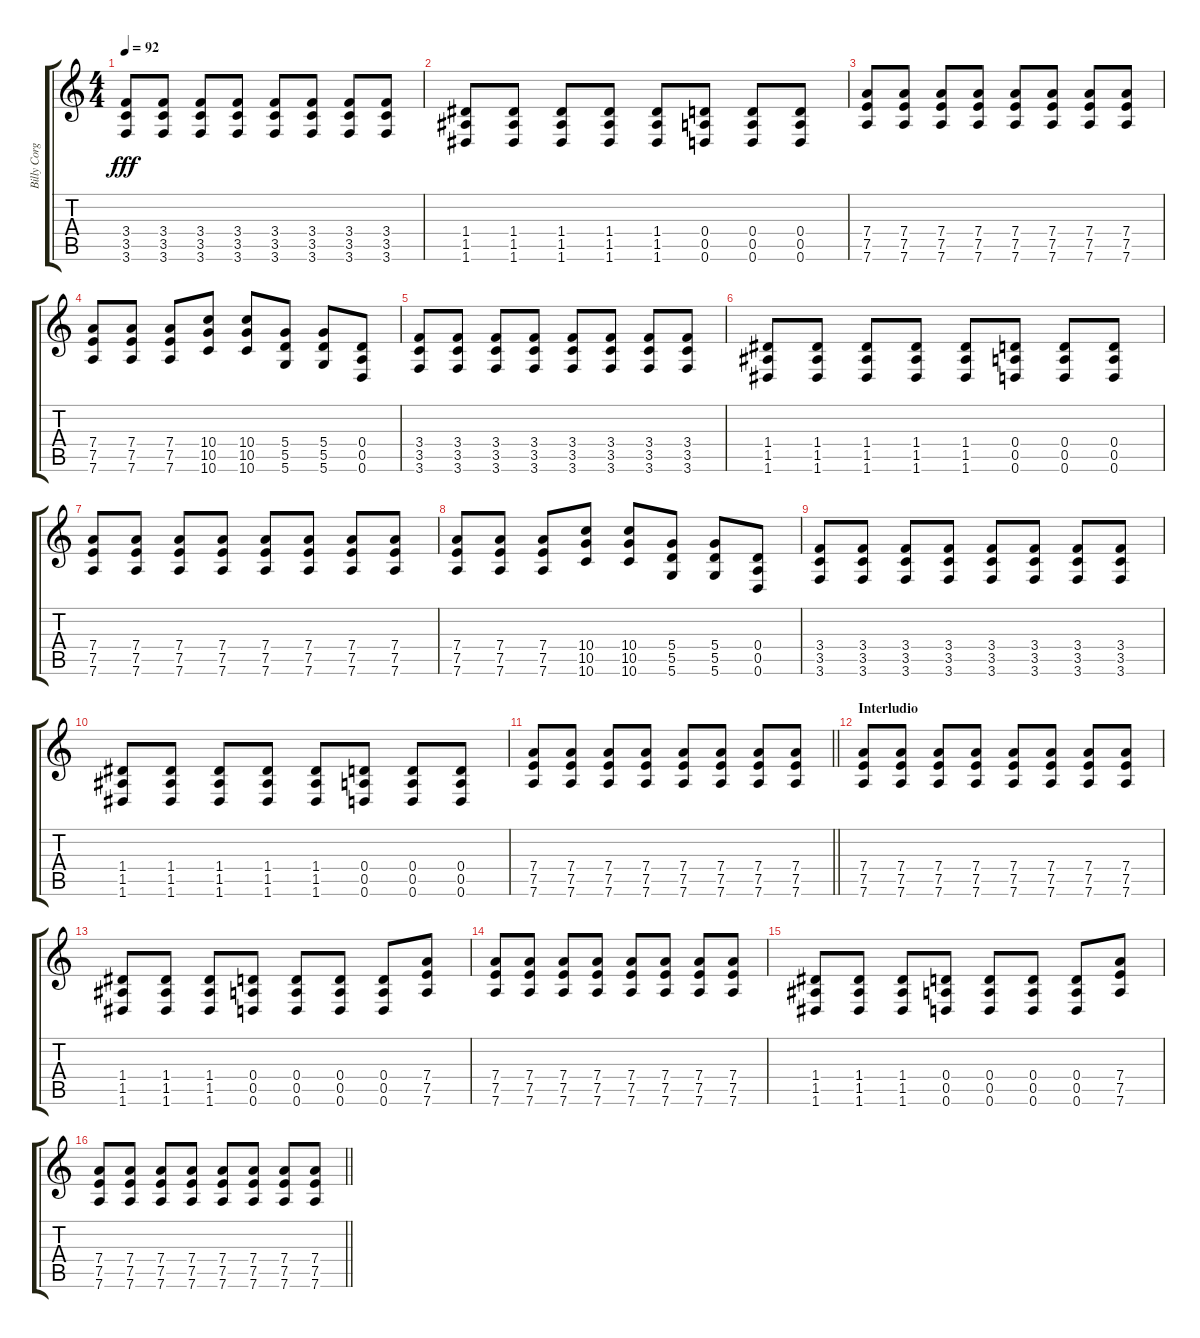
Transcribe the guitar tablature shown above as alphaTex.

\track ("Billy Corgan" "Billy Corg") {instrument distortionguitar}
\staff {score tabs}
\tuning (E4 B3 G3 D3 A2 D2) {hide}
\ts (4 4)
\tempo 92
\clef g2
\ks c
(3.4 3.5 3.6).8{dy fff} (3.4 3.5 3.6).8 (3.4 3.5 3.6).8 (3.4 3.5 3.6).8 (3.4 3.5 3.6).8 (3.4 3.5 3.6).8 (3.4 3.5 3.6).8 (3.4 3.5 3.6).8 |
(1.4 1.5 1.6).8 (1.4 1.5 1.6).8 (1.4 1.5 1.6).8 (1.4 1.5 1.6).8 (1.4 1.5 1.6).8 (0.4 0.5 0.6).8 (0.4 0.5 0.6).8 (0.4 0.5 0.6).8 |
(7.4 7.5 7.6).8 (7.4 7.5 7.6).8 (7.4 7.5 7.6).8 (7.4 7.5 7.6).8 (7.4 7.5 7.6).8 (7.4 7.5 7.6).8 (7.4 7.5 7.6).8 (7.4 7.5 7.6).8 |
(7.4 7.5 7.6).8 (7.4 7.5 7.6).8 (7.4 7.5 7.6).8 (10.4 10.5 10.6).8 (10.4 10.5 10.6).8 (5.4 5.5 5.6).8 (5.4 5.5 5.6).8 (0.4 0.5 0.6).8 |
(3.4 3.5 3.6).8 (3.4 3.5 3.6).8 (3.4 3.5 3.6).8 (3.4 3.5 3.6).8 (3.4 3.5 3.6).8 (3.4 3.5 3.6).8 (3.4 3.5 3.6).8 (3.4 3.5 3.6).8 |
(1.4 1.5 1.6).8 (1.4 1.5 1.6).8 (1.4 1.5 1.6).8 (1.4 1.5 1.6).8 (1.4 1.5 1.6).8 (0.4 0.5 0.6).8 (0.4 0.5 0.6).8 (0.4 0.5 0.6).8 |
(7.4 7.5 7.6).8 (7.4 7.5 7.6).8 (7.4 7.5 7.6).8 (7.4 7.5 7.6).8 (7.4 7.5 7.6).8 (7.4 7.5 7.6).8 (7.4 7.5 7.6).8 (7.4 7.5 7.6).8 |
(7.4 7.5 7.6).8 (7.4 7.5 7.6).8 (7.4 7.5 7.6).8 (10.4 10.5 10.6).8 (10.4 10.5 10.6).8 (5.4 5.5 5.6).8 (5.4 5.5 5.6).8 (0.4 0.5 0.6).8 |
(3.4 3.5 3.6).8 (3.4 3.5 3.6).8 (3.4 3.5 3.6).8 (3.4 3.5 3.6).8 (3.4 3.5 3.6).8 (3.4 3.5 3.6).8 (3.4 3.5 3.6).8 (3.4 3.5 3.6).8 |
(1.4 1.5 1.6).8 (1.4 1.5 1.6).8 (1.4 1.5 1.6).8 (1.4 1.5 1.6).8 (1.4 1.5 1.6).8 (0.4 0.5 0.6).8 (0.4 0.5 0.6).8 (0.4 0.5 0.6).8 |
\barLineRight lightlight
(7.4 7.5 7.6).8 (7.4 7.5 7.6).8 (7.4 7.5 7.6).8 (7.4 7.5 7.6).8 (7.4 7.5 7.6).8 (7.4 7.5 7.6).8 (7.4 7.5 7.6).8 (7.4 7.5 7.6).8 |
\section ("" "Interludio")
(7.4 7.5 7.6).8 (7.4 7.5 7.6).8 (7.4 7.5 7.6).8 (7.4 7.5 7.6).8 (7.4 7.5 7.6).8 (7.4 7.5 7.6).8 (7.4 7.5 7.6).8 (7.4 7.5 7.6).8 |
(1.4 1.5 1.6).8 (1.4 1.5 1.6).8 (1.4 1.5 1.6).8 (0.4 0.5 0.6).8 (0.4 0.5 0.6).8 (0.4 0.5 0.6).8 (0.4 0.5 0.6).8 (7.4 7.5 7.6).8 |
(7.4 7.5 7.6).8 (7.4 7.5 7.6).8 (7.4 7.5 7.6).8 (7.4 7.5 7.6).8 (7.4 7.5 7.6).8 (7.4 7.5 7.6).8 (7.4 7.5 7.6).8 (7.4 7.5 7.6).8 |
(1.4 1.5 1.6).8 (1.4 1.5 1.6).8 (1.4 1.5 1.6).8 (0.4 0.5 0.6).8 (0.4 0.5 0.6).8 (0.4 0.5 0.6).8 (0.4 0.5 0.6).8 (7.4 7.5 7.6).8 |
\barLineRight lightlight
(7.4 7.5 7.6).8 (7.4 7.5 7.6).8 (7.4 7.5 7.6).8 (7.4 7.5 7.6).8 (7.4 7.5 7.6).8 (7.4 7.5 7.6).8 (7.4 7.5 7.6).8 (7.4 7.5 7.6).8
